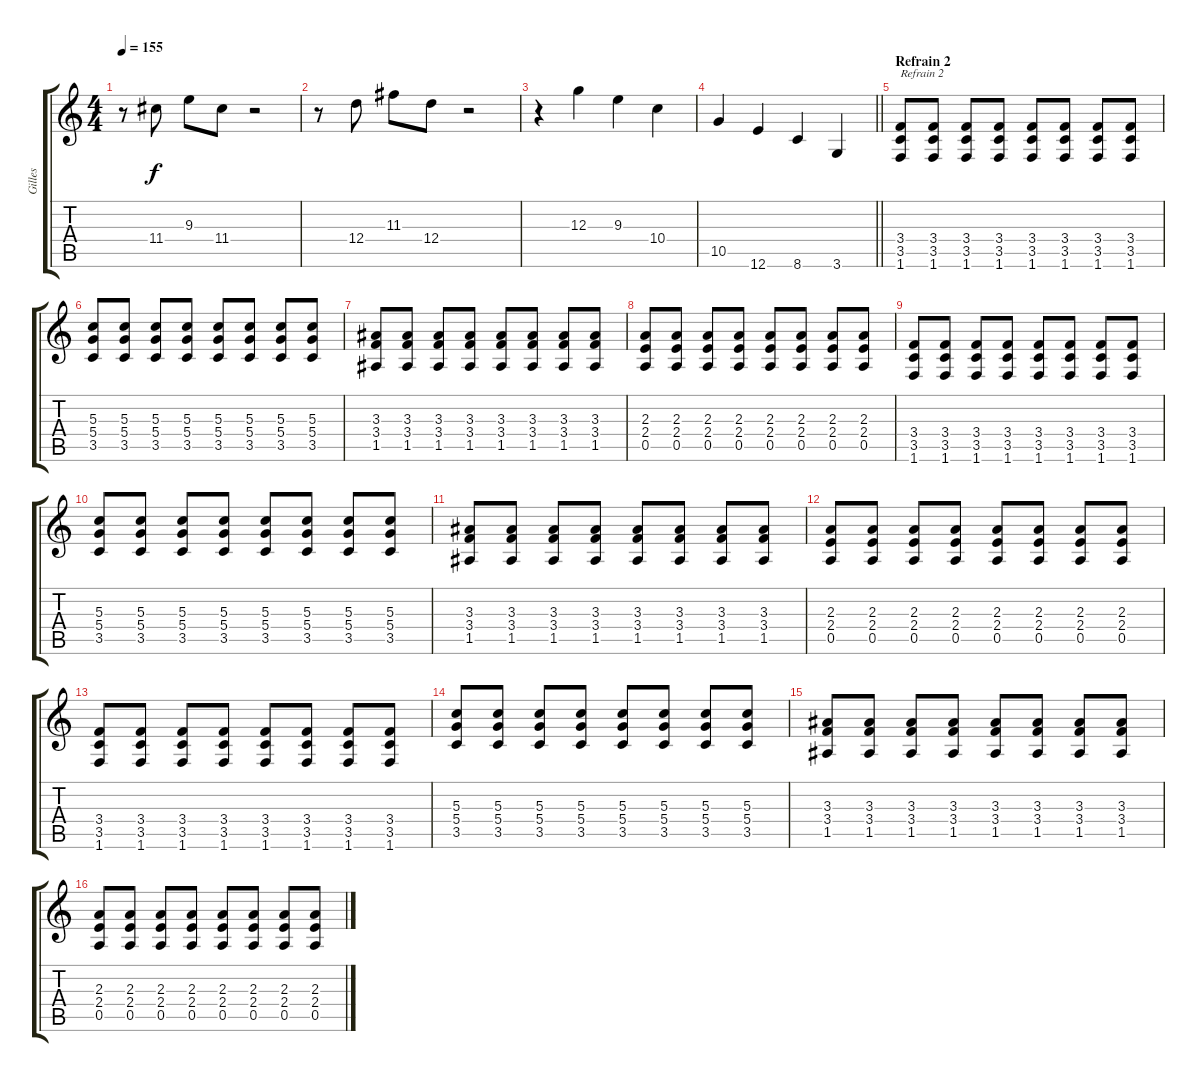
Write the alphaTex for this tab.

\track ("Gilles" "Gilles") {instrument distortionguitar}
\staff {score tabs}
\tuning (E4 B3 G3 D3 A2 E2) {hide}
\ts (4 4)
\tempo 155
\clef g2
\ks c
r.8{dy f} 11.4.8 9.3.8 11.4.8 r.2 |
r.8 12.4.8 11.3.8 12.4.8 r.2 |
r.4{volume 12} 12.3.4 9.3.4 10.4.4 |
\barLineRight lightlight
10.5.4 12.6.4 8.6.4 3.6.4 |
\section ("" "Refrain 2")
(3.4 3.5 1.6).8{txt "Refrain 2 " volume 9 instrument overdrivenguitar} (3.4 3.5 1.6).8 (3.4 3.5 1.6).8 (3.4 3.5 1.6).8 (3.4 3.5 1.6).8 (3.4 3.5 1.6).8 (3.4 3.5 1.6).8 (3.4 3.5 1.6).8 |
(5.3 5.4 3.5).8 (5.3 5.4 3.5).8 (5.3 5.4 3.5).8 (5.3 5.4 3.5).8 (5.3 5.4 3.5).8 (5.3 5.4 3.5).8 (5.3 5.4 3.5).8 (5.3 5.4 3.5).8 |
(3.3 3.4 1.5).8 (3.3 3.4 1.5).8 (3.3 3.4 1.5).8 (3.3 3.4 1.5).8 (3.3 3.4 1.5).8 (3.3 3.4 1.5).8 (3.3 3.4 1.5).8 (3.3 3.4 1.5).8 |
(2.3 2.4 0.5).8 (2.3 2.4 0.5).8 (2.3 2.4 0.5).8 (2.3 2.4 0.5).8 (2.3 2.4 0.5).8 (2.3 2.4 0.5).8 (2.3 2.4 0.5).8 (2.3 2.4 0.5).8 |
(3.4 3.5 1.6).8{volume 9 instrument overdrivenguitar} (3.4 3.5 1.6).8 (3.4 3.5 1.6).8 (3.4 3.5 1.6).8 (3.4 3.5 1.6).8 (3.4 3.5 1.6).8 (3.4 3.5 1.6).8 (3.4 3.5 1.6).8 |
(5.3 5.4 3.5).8 (5.3 5.4 3.5).8 (5.3 5.4 3.5).8 (5.3 5.4 3.5).8 (5.3 5.4 3.5).8 (5.3 5.4 3.5).8 (5.3 5.4 3.5).8 (5.3 5.4 3.5).8 |
(3.3 3.4 1.5).8 (3.3 3.4 1.5).8 (3.3 3.4 1.5).8 (3.3 3.4 1.5).8 (3.3 3.4 1.5).8 (3.3 3.4 1.5).8 (3.3 3.4 1.5).8 (3.3 3.4 1.5).8 |
(2.3 2.4 0.5).8 (2.3 2.4 0.5).8 (2.3 2.4 0.5).8 (2.3 2.4 0.5).8 (2.3 2.4 0.5).8 (2.3 2.4 0.5).8 (2.3 2.4 0.5).8 (2.3 2.4 0.5).8 |
(3.4 3.5 1.6).8{volume 9 instrument overdrivenguitar} (3.4 3.5 1.6).8 (3.4 3.5 1.6).8 (3.4 3.5 1.6).8 (3.4 3.5 1.6).8 (3.4 3.5 1.6).8 (3.4 3.5 1.6).8 (3.4 3.5 1.6).8 |
(5.3 5.4 3.5).8 (5.3 5.4 3.5).8 (5.3 5.4 3.5).8 (5.3 5.4 3.5).8 (5.3 5.4 3.5).8 (5.3 5.4 3.5).8 (5.3 5.4 3.5).8 (5.3 5.4 3.5).8 |
(3.3 3.4 1.5).8 (3.3 3.4 1.5).8 (3.3 3.4 1.5).8 (3.3 3.4 1.5).8 (3.3 3.4 1.5).8 (3.3 3.4 1.5).8 (3.3 3.4 1.5).8 (3.3 3.4 1.5).8 |
(2.3 2.4 0.5).8 (2.3 2.4 0.5).8 (2.3 2.4 0.5).8 (2.3 2.4 0.5).8 (2.3 2.4 0.5).8 (2.3 2.4 0.5).8 (2.3 2.4 0.5).8 (2.3 2.4 0.5).8
